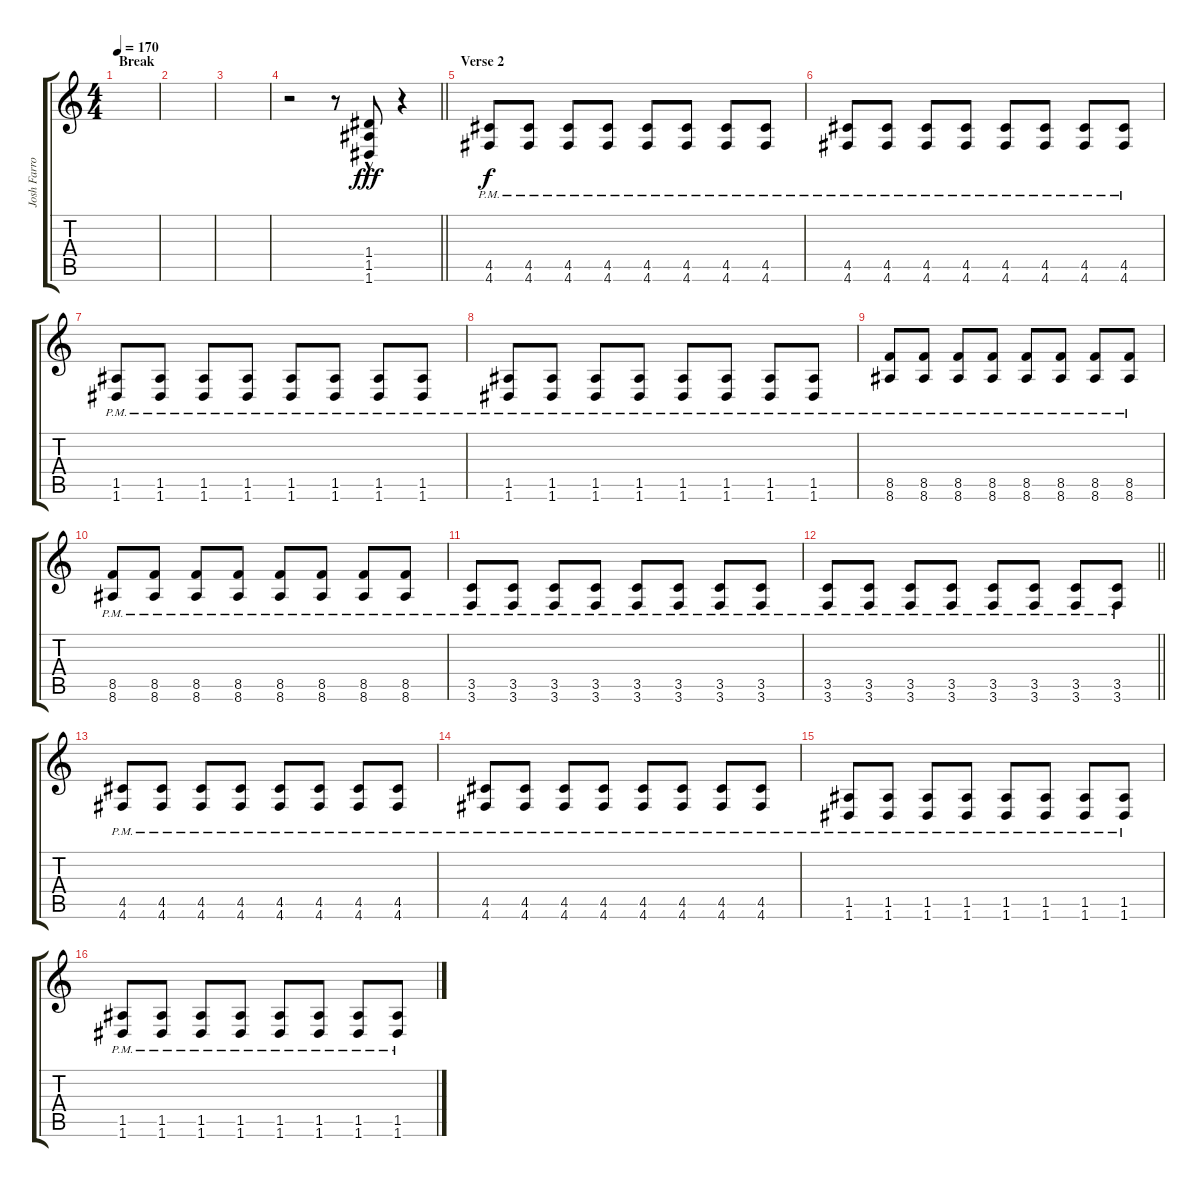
\track ("Josh Farro (Rhythm Guitar/Left)" "Josh Farro") {instrument distortionguitar}
\staff {score tabs}
\tuning (E4 B3 G3 D3 A2 D2) {hide}
\ts (4 4)
\section ("" "Break")
\tempo 170
\clef g2
\ks c
|
|
|
\barLineRight lightlight
r.2 r.8 (1.4{hac} 1.5{hac} 1.6{hac}).8{dy fff volume 16} r.4 |
\section ("" "Verse 2")
(4.5{pm} 4.6{pm}).8{dy f} (4.5{pm} 4.6{pm}).8 (4.5{pm} 4.6{pm}).8 (4.5{pm} 4.6{pm}).8 (4.5{pm} 4.6{pm}).8 (4.5{pm} 4.6{pm}).8 (4.5{pm} 4.6{pm}).8 (4.5{pm} 4.6{pm}).8 |
(4.5{pm} 4.6{pm}).8 (4.5{pm} 4.6{pm}).8 (4.5{pm} 4.6{pm}).8 (4.5{pm} 4.6{pm}).8 (4.5{pm} 4.6{pm}).8 (4.5{pm} 4.6{pm}).8 (4.5{pm} 4.6{pm}).8 (4.5{pm} 4.6{pm}).8 |
(1.5{pm} 1.6{pm}).8 (1.5{pm} 1.6{pm}).8 (1.5{pm} 1.6{pm}).8 (1.5{pm} 1.6{pm}).8 (1.5{pm} 1.6{pm}).8 (1.5{pm} 1.6{pm}).8 (1.5{pm} 1.6{pm}).8 (1.5{pm} 1.6{pm}).8 |
(1.5{pm} 1.6{pm}).8 (1.5{pm} 1.6{pm}).8 (1.5{pm} 1.6{pm}).8 (1.5{pm} 1.6{pm}).8 (1.5{pm} 1.6{pm}).8 (1.5{pm} 1.6{pm}).8 (1.5{pm} 1.6{pm}).8 (1.5{pm} 1.6{pm}).8 |
(8.5{pm} 8.6{pm}).8 (8.5{pm} 8.6{pm}).8 (8.5{pm} 8.6{pm}).8 (8.5{pm} 8.6{pm}).8 (8.5{pm} 8.6{pm}).8 (8.5{pm} 8.6{pm}).8 (8.5{pm} 8.6{pm}).8 (8.5{pm} 8.6{pm}).8 |
(8.5{pm} 8.6{pm}).8 (8.5{pm} 8.6{pm}).8 (8.5{pm} 8.6{pm}).8 (8.5{pm} 8.6{pm}).8 (8.5{pm} 8.6{pm}).8 (8.5{pm} 8.6{pm}).8 (8.5{pm} 8.6{pm}).8 (8.5{pm} 8.6{pm}).8 |
(3.5{pm} 3.6{pm}).8 (3.5{pm} 3.6{pm}).8 (3.5{pm} 3.6{pm}).8 (3.5{pm} 3.6{pm}).8 (3.5{pm} 3.6{pm}).8 (3.5{pm} 3.6{pm}).8 (3.5{pm} 3.6{pm}).8 (3.5{pm} 3.6{pm}).8 |
\barLineRight lightlight
(3.5{pm} 3.6{pm}).8 (3.5{pm} 3.6{pm}).8 (3.5{pm} 3.6{pm}).8 (3.5{pm} 3.6{pm}).8 (3.5{pm} 3.6{pm}).8 (3.5{pm} 3.6{pm}).8 (3.5{pm} 3.6{pm}).8 (3.5{pm} 3.6{pm}).8 |
(4.5{pm} 4.6{pm}).8 (4.5{pm} 4.6{pm}).8 (4.5{pm} 4.6{pm}).8 (4.5{pm} 4.6{pm}).8 (4.5{pm} 4.6{pm}).8 (4.5{pm} 4.6{pm}).8 (4.5{pm} 4.6{pm}).8 (4.5{pm} 4.6{pm}).8 |
(4.5{pm} 4.6{pm}).8 (4.5{pm} 4.6{pm}).8 (4.5{pm} 4.6{pm}).8 (4.5{pm} 4.6{pm}).8 (4.5{pm} 4.6{pm}).8 (4.5{pm} 4.6{pm}).8 (4.5{pm} 4.6{pm}).8 (4.5{pm} 4.6{pm}).8 |
(1.5{pm} 1.6{pm}).8 (1.5{pm} 1.6{pm}).8 (1.5{pm} 1.6{pm}).8 (1.5{pm} 1.6{pm}).8 (1.5{pm} 1.6{pm}).8 (1.5{pm} 1.6{pm}).8 (1.5{pm} 1.6{pm}).8 (1.5{pm} 1.6{pm}).8 |
(1.5{pm} 1.6{pm}).8 (1.5{pm} 1.6{pm}).8 (1.5{pm} 1.6{pm}).8 (1.5{pm} 1.6{pm}).8 (1.5{pm} 1.6{pm}).8 (1.5{pm} 1.6{pm}).8 (1.5{pm} 1.6{pm}).8 (1.5{pm} 1.6{pm}).8
